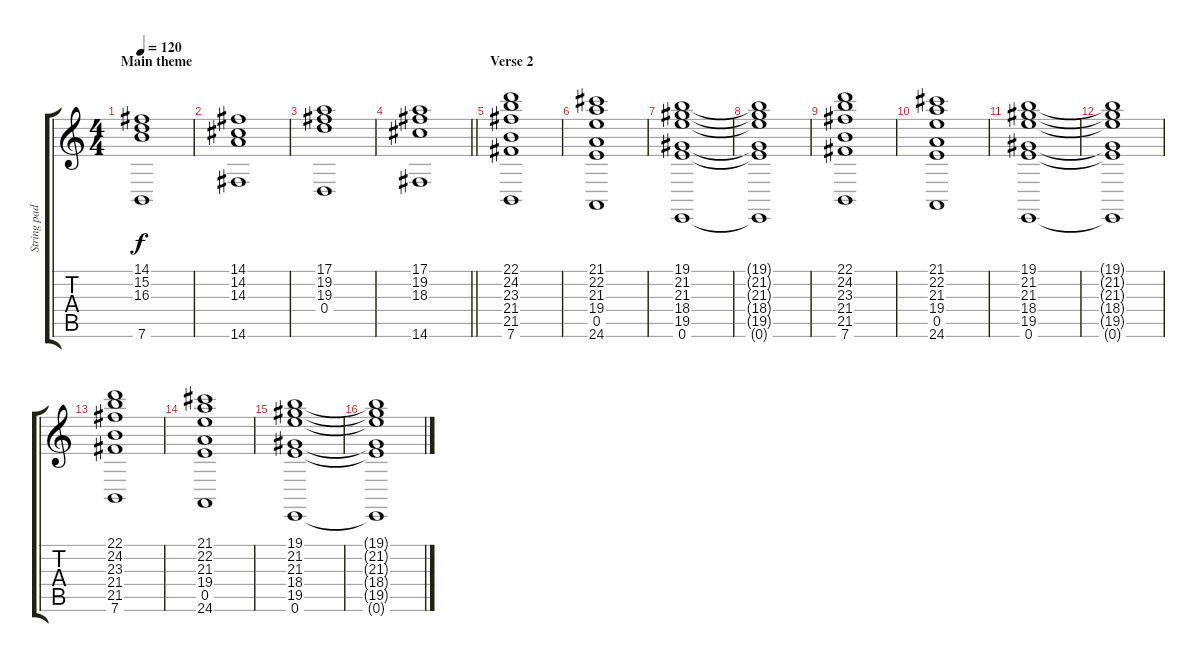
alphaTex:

\track ("String pads" "String pad") {instrument pad8sweep}
\staff {score tabs}
\tuning (E4 B3 G3 D3 A2 E2) {hide}
\ts (4 4)
\section ("" "Main theme")
\tempo 120
\clef g2
\ks c
(14.1 15.2 16.3 7.6).1{dy f} |
(14.1 14.2 14.3 14.6).1 |
(17.1 19.2 19.3 0.4).1 |
\barLineRight lightlight
(17.1 19.2 18.3 14.6).1 |
\section ("" "Verse 2")
(22.1 24.2 23.3 21.4 21.5 7.6).1 |
(21.1 22.2 21.3 19.4 0.5 24.6).1 |
(19.1 21.2 21.3 18.4 19.5 0.6).1 |
(19.1{t} 21.2{t} 21.3{t} 18.4{t} 19.5{t} 0.6{t}).1 |
(22.1 24.2 23.3 21.4 21.5 7.6).1 |
(21.1 22.2 21.3 19.4 0.5 24.6).1 |
(19.1 21.2 21.3 18.4 19.5 0.6).1 |
(19.1{t} 21.2{t} 21.3{t} 18.4{t} 19.5{t} 0.6{t}).1 |
(22.1 24.2 23.3 21.4 21.5 7.6).1 |
(21.1 22.2 21.3 19.4 0.5 24.6).1 |
(19.1 21.2 21.3 18.4 19.5 0.6).1 |
(19.1{t} 21.2{t} 21.3{t} 18.4{t} 19.5{t} 0.6{t}).1
